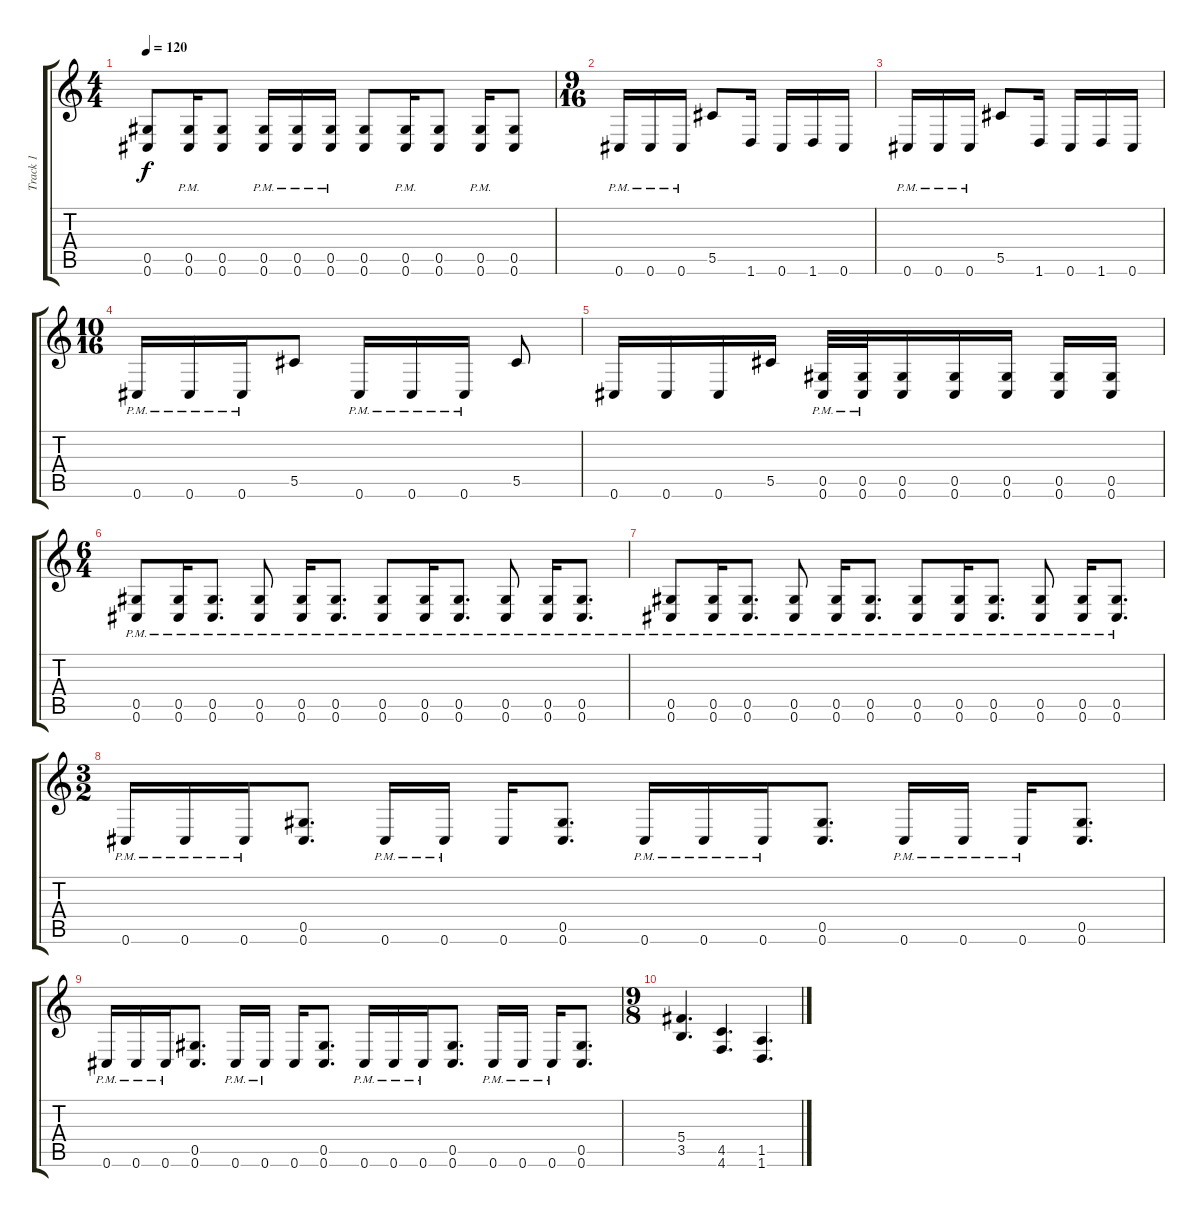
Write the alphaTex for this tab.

\track ("Track 1" "Track 1") {instrument distortionguitar}
\staff {score tabs}
\tuning (Eb4 Bb3 Gb3 Db3 Ab2 Db2) {hide}
\ts (4 4)
\tempo 120
\clef g2
\ks c
(0.5 0.6).8{dy f} (0.5{pm} 0.6{pm}).16 (0.5 0.6).8 (0.5{pm} 0.6{pm}).16 (0.5{pm} 0.6{pm}).16 (0.5{pm} 0.6{pm}).16 (0.5 0.6).8 (0.5{pm} 0.6{pm}).16 (0.5 0.6).8 (0.5{pm} 0.6{pm}).16 (0.5 0.6).8 |
\ts (9 16)
0.6{pm}.16{balance 16} 0.6{pm}.16 0.6{pm}.16 5.5.8 1.6.16 0.6.16 1.6.16 0.6.16 |
0.6{pm}.16{balance 0} 0.6{pm}.16 0.6{pm}.16 5.5.8 1.6.16 0.6.16 1.6.16 0.6.16 |
\ts (10 16)
0.6{pm}.16{balance 16} 0.6{pm}.16 0.6{pm}.16 5.5.8 0.6{pm}.16{balance 0} 0.6{pm}.16 0.6{pm}.16 5.5.8 |
0.6.16{balance 16} 0.6.16 0.6.16 5.5.16 (0.5{pm} 0.6{pm}).32{balance 8} (0.5{pm} 0.6{pm}).32 (0.5 0.6).16 (0.5 0.6).16 (0.5 0.6).16 (0.5 0.6).16 (0.5 0.6).16 |
\ts (6 4)
(0.5 0.6{pm}).8 (0.5 0.6{pm}).16 (0.5 0.6{pm}).8{d} (0.5 0.6{pm}).8 (0.5 0.6{pm}).16 (0.5 0.6{pm}).8{d} (0.5 0.6{pm}).8 (0.5 0.6{pm}).16 (0.5 0.6{pm}).8{d} (0.5 0.6{pm}).8 (0.5 0.6{pm}).16 (0.5 0.6{pm}).8{d} |
(0.5 0.6{pm}).8 (0.5 0.6{pm}).16 (0.5 0.6{pm}).8{d} (0.5 0.6{pm}).8 (0.5 0.6{pm}).16 (0.5 0.6{pm}).8{d} (0.5 0.6{pm}).8 (0.5 0.6{pm}).16 (0.5 0.6{pm}).8{d} (0.5 0.6{pm}).8 (0.5 0.6{pm}).16 (0.5 0.6{pm}).8{d} |
\ts (3 2)
0.6{pm}.16 0.6{pm}.16 0.6{pm}.16 (0.5 0.6).8{d} 0.6{pm}.16 0.6{pm}.16 0.6.16 (0.5 0.6).8{d} 0.6{pm}.16 0.6{pm}.16 0.6{pm}.16 (0.5 0.6).8{d} 0.6{pm}.16 0.6{pm}.16 0.6{pm}.16 (0.5 0.6).8{d} |
0.6{pm}.16 0.6{pm}.16 0.6{pm}.16 (0.5 0.6).8{d} 0.6{pm}.16 0.6{pm}.16 0.6.16 (0.5 0.6).8{d} 0.6{pm}.16 0.6{pm}.16 0.6{pm}.16 (0.5 0.6).8{d} 0.6{pm}.16 0.6{pm}.16 0.6{pm}.16 (0.5 0.6).8{d} |
\ts (9 8)
(5.4 3.5).4{d} (4.5 4.6).4{d} (1.5 1.6).4{d}
